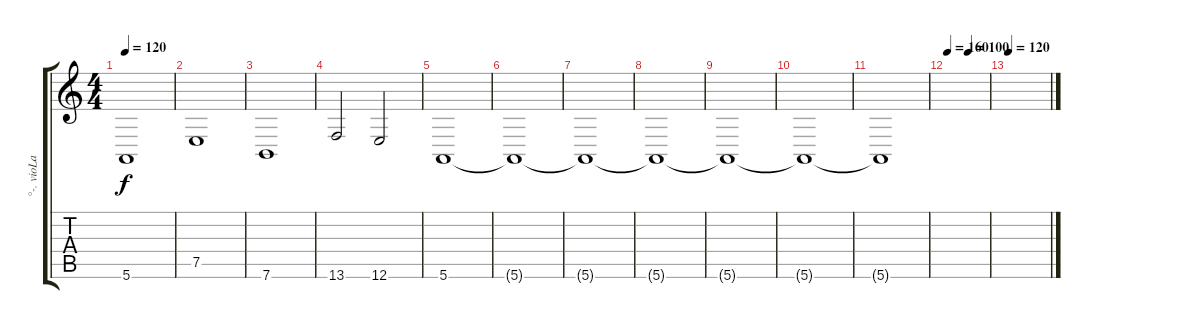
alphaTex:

\track ("°-. vioLa .-°" "°-. vioLa ") {instrument viola}
\staff {score tabs}
\tuning (E4 B3 G3 D3 A2 E2) {hide}
\ts (4 4)
\section ("" "")
\tempo 120
\clef g2
\ks c
5.6.1{dy f} |
7.5.1 |
7.6.1 |
13.6.2 12.6.2 |
5.6.1{volume 0} |
5.6{t}.1 |
5.6{t}.1 |
5.6{t}.1 |
5.6{t}.1 |
5.6{t}.1 |
5.6{t}.1 |
\section ("" "")
\tempo 160
\tempo (100 0.5)
|
\tempo 120
